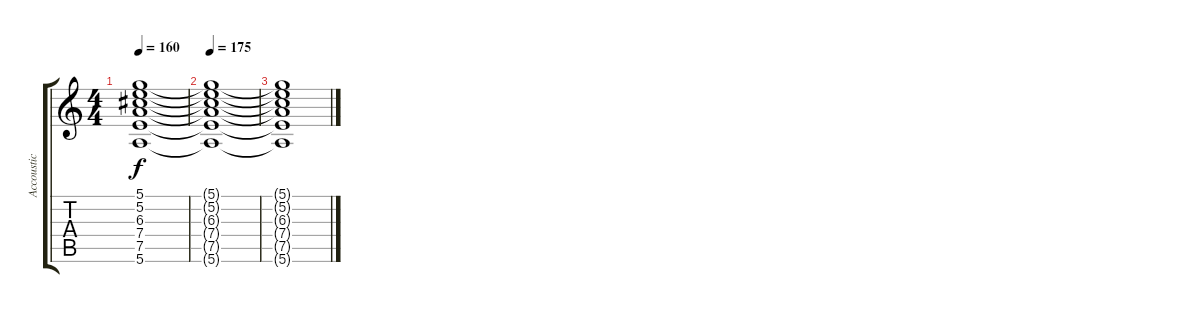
\track ("Accoustic" "Accoustic") {instrument acousticguitarsteel}
\staff {score tabs}
\tuning (D4 B3 G3 D3 A2 E2) {hide}
\ts (4 4)
\tempo 160
\clef g2
\ks c
(5.1{t} 5.2{t} 6.3{t} 7.4{t} 7.5{t} 5.6{t}).1{dy f} |
\tempo 175
(5.1{t} 5.2{t} 6.3{t} 7.4{t} 7.5{t} 5.6{t}).1 |
(5.1{t} 5.2{t} 6.3{t} 7.4{t} 7.5{t} 5.6{t}).1
